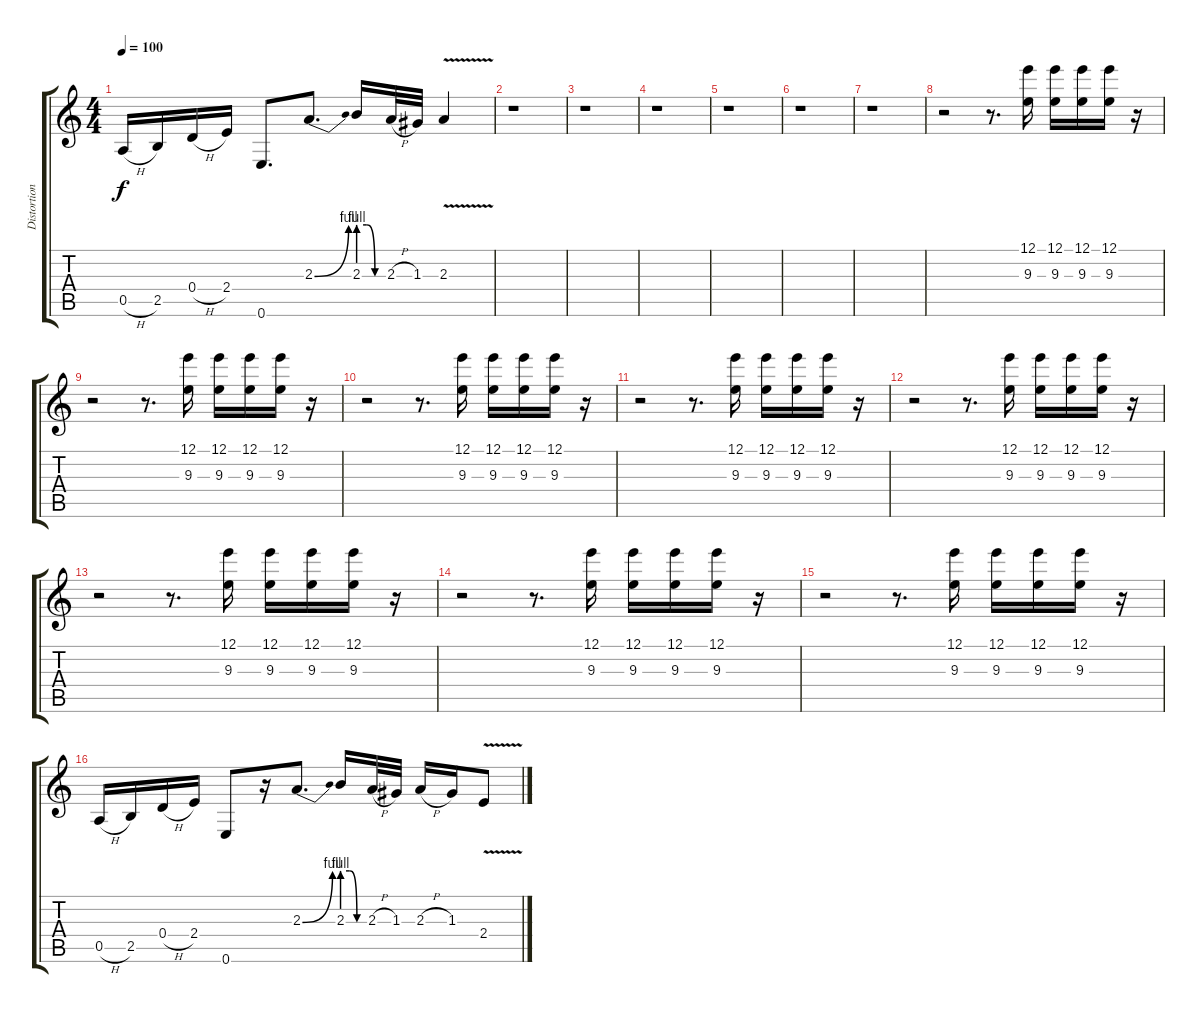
\track ("Distortion Guitar 1" "Distortion") {instrument distortionguitar}
\staff {score tabs}
\tuning (E4 B3 G3 D3 A2 E2) {hide}
\ts (4 4)
\tempo 100
\clef g2
\ks c
0.5{h}.16{dy f} 2.5.16 0.4{h}.16 2.4.16 0.6.8{d} 2.3{be (bend 0 0 60 4)}.8{d} 2.3{be (custom 0 4 20 4 40 0 60 0)}.16 2.3{h}.32 1.3.32 2.3{v}.4 |
r.1 |
r.1 |
r.1 |
r.1 |
r.1 |
r.1 |
r.2 r.8{d} (12.1 9.3).16 (12.1 9.3).16 (12.1 9.3).16 (12.1 9.3).16 r.16 |
r.2 r.8{d} (12.1 9.3).16 (12.1 9.3).16 (12.1 9.3).16 (12.1 9.3).16 r.16 |
r.2 r.8{d} (12.1 9.3).16 (12.1 9.3).16 (12.1 9.3).16 (12.1 9.3).16 r.16 |
r.2 r.8{d} (12.1 9.3).16 (12.1 9.3).16 (12.1 9.3).16 (12.1 9.3).16 r.16 |
r.2 r.8{d} (12.1 9.3).16 (12.1 9.3).16 (12.1 9.3).16 (12.1 9.3).16 r.16 |
r.2 r.8{d} (12.1 9.3).16 (12.1 9.3).16 (12.1 9.3).16 (12.1 9.3).16 r.16 |
r.2 r.8{d} (12.1 9.3).16 (12.1 9.3).16 (12.1 9.3).16 (12.1 9.3).16 r.16 |
r.2 r.8{d} (12.1 9.3).16 (12.1 9.3).16 (12.1 9.3).16 (12.1 9.3).16 r.16 |
0.5{h}.16 2.5.16 0.4{h}.16 2.4.16 0.6.8 r.16 2.3{be (bend 0 0 60 4)}.8{d} 2.3{be (custom 0 4 20 4 40 0 60 0)}.16 2.3{h}.32 1.3.32 2.3{h}.16 1.3.16 2.4{v}.8
